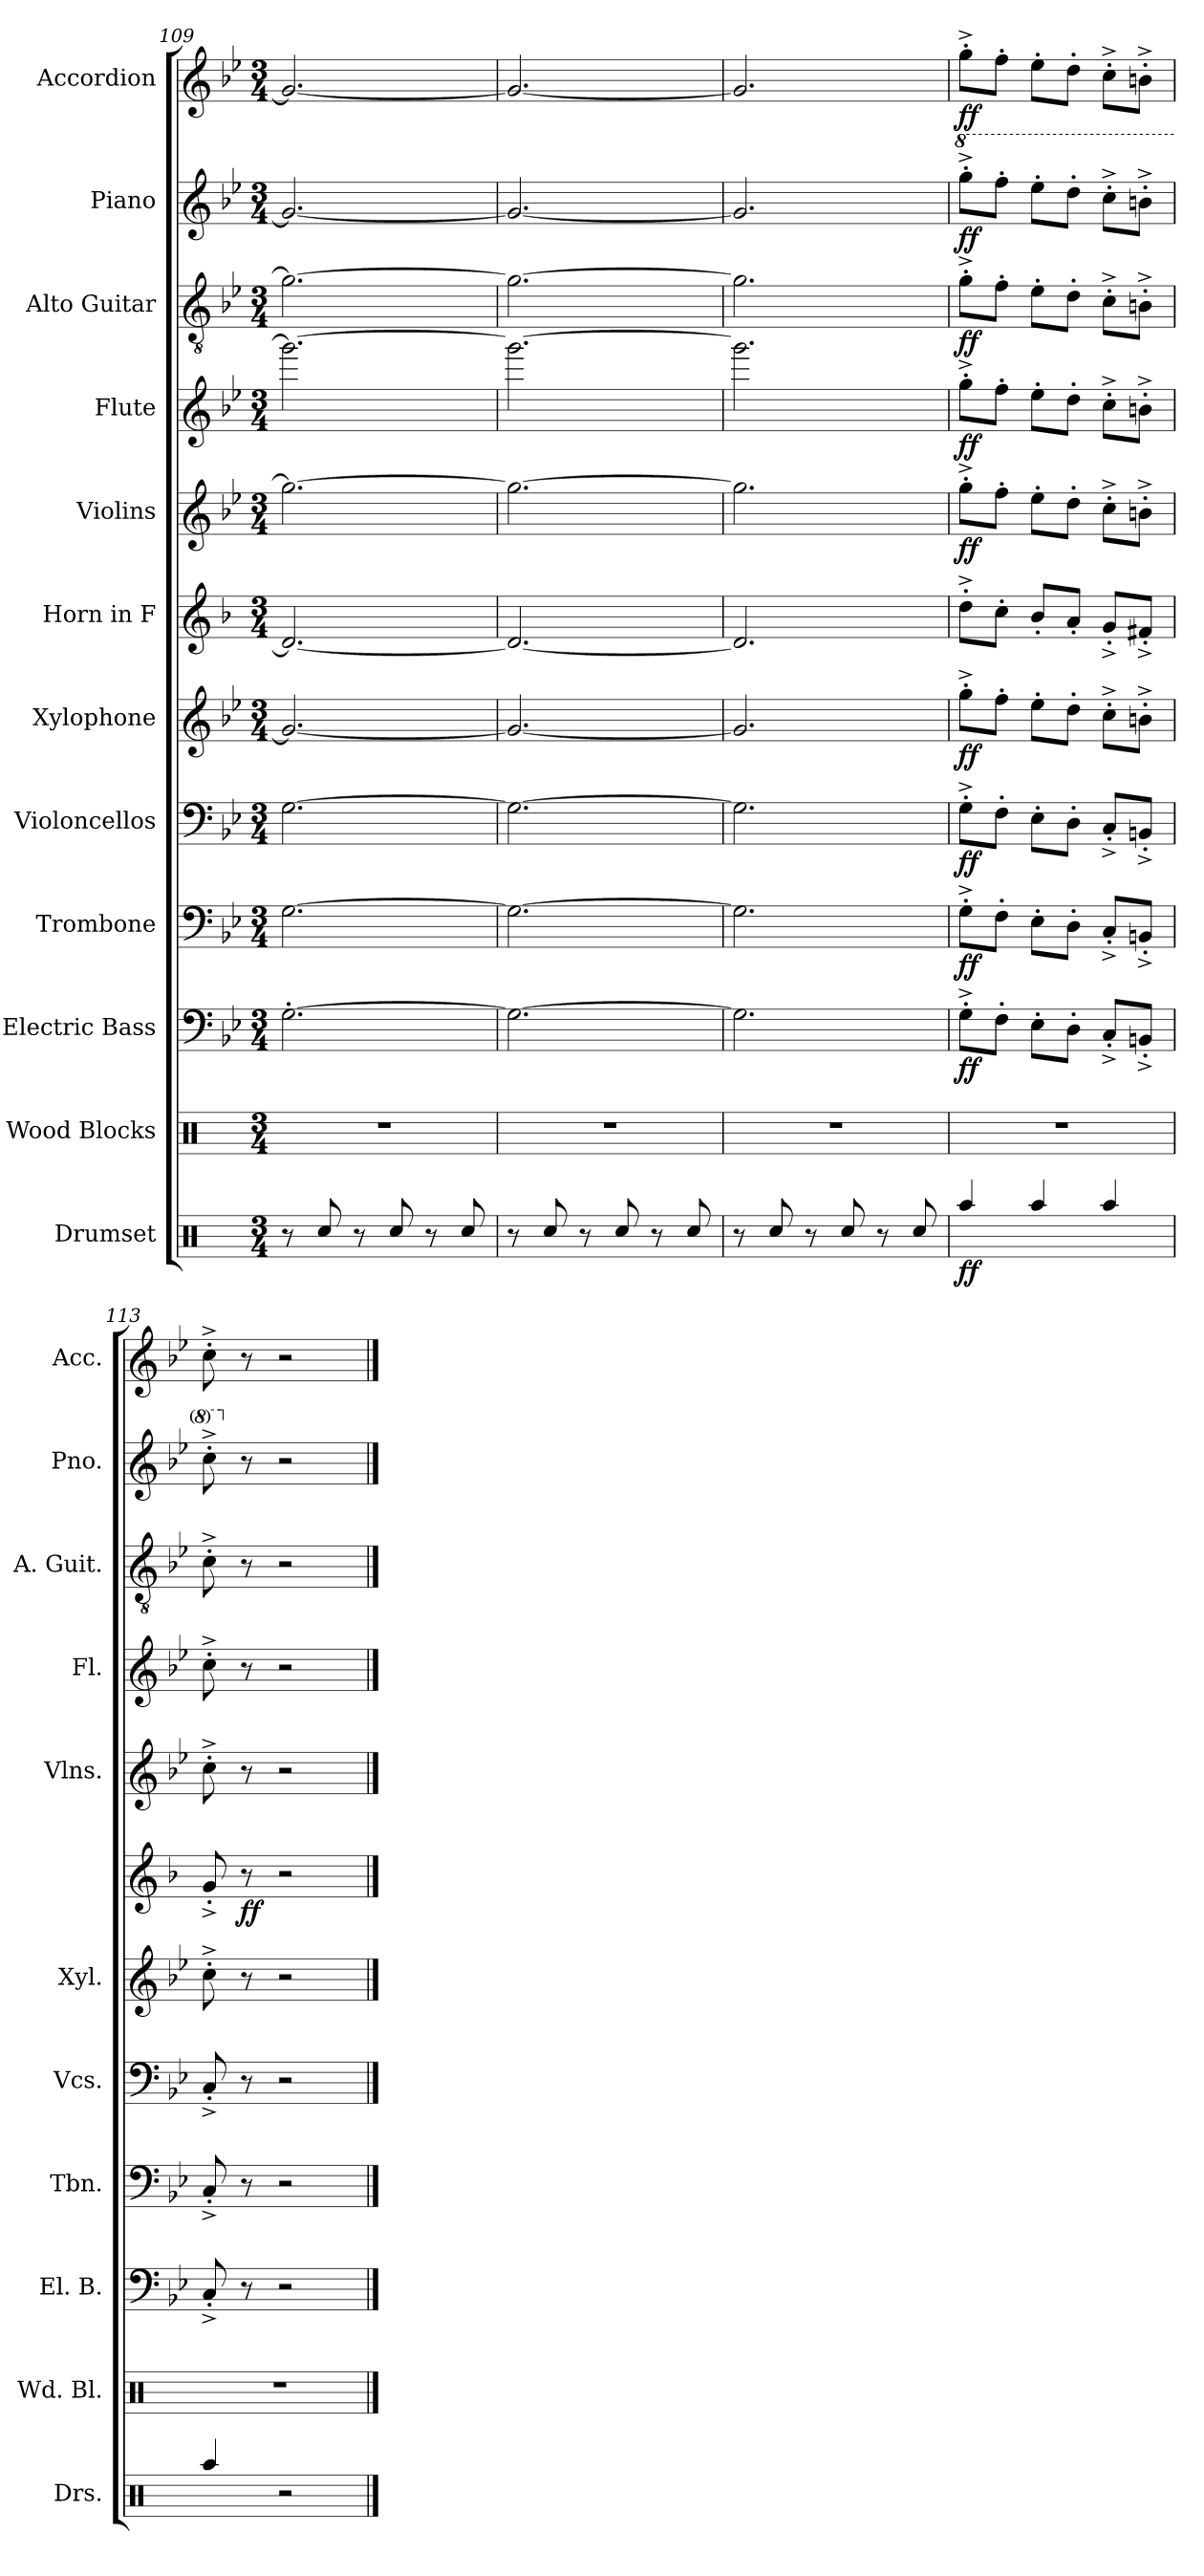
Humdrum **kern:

**kern	**dynam	**kern	**kern	**dynam	**kern	**dynam	**kern	**dynam	**kern	**dynam	**kern	**dynam	**kern	**dynam	**kern	**dynam	**kern	**dynam	**kern	**dynam	**kern	**dynam
*part12	*part12	*part11	*part10	*part10	*part9	*part9	*part8	*part8	*part7	*part7	*part6	*part6	*part5	*part5	*part4	*part4	*part3	*part3	*part2	*part2	*part1	*part1
*staff12	*staff12	*staff11	*staff10	*staff10	*staff9	*staff9	*staff8	*staff8	*staff7	*staff7	*staff6	*staff6	*staff5	*staff5	*staff4	*staff4	*staff3	*staff3	*staff2	*staff2	*staff1	*staff1
*I"Drumset	*	*I"Wood Blocks	*I"Electric Bass	*	*I"Trombone	*	*I"Violoncellos	*	*I"Xylophone	*	*I"Horn in F	*	*I"Violins	*	*I"Flute	*	*I"Alto Guitar	*	*I"Piano	*	*I"Accordion	*
*I'Drs.	*	*I'Wd. Bl.	*I'El. B.	*	*I'Tbn.	*	*I'Vcs.	*	*I'Xyl.	*	*	*	*I'Vlns.	*	*I'Fl.	*	*I'A. Guit.	*	*I'Pno.	*	*I'Acc.	*
*clefX	*	*clefX	*clefF4	*	*clefF4	*	*clefF4	*	*clefG2	*	*clefG2	*	*clefG2	*	*clefG2	*	*clefGv2	*	*clefG2	*	*clefG2	*
*	*	*	*ITrd7c12	*	*	*	*	*	*ITrd-7c-12	*	*ITrd4c7	*	*	*	*	*	*	*	*	*	*	*
*k[]	*	*k[]	*k[b-e-]	*	*k[b-e-]	*	*k[b-e-]	*	*k[b-e-]	*	*k[b-e-]	*	*k[b-e-]	*	*k[b-e-]	*	*k[b-e-]	*	*k[b-e-]	*	*k[b-e-]	*
*M3/4	*	*M3/4	*M3/4	*	*M3/4	*	*M3/4	*	*M3/4	*	*M3/4	*	*M3/4	*	*M3/4	*	*M3/4	*	*M3/4	*	*M3/4	*
=109	=109	=109	=109	=109	=109	=109	=109	=109	=109	=109	=109	=109	=109	=109	=109	=109	=109	=109	=109	=109	=109	=109
8r	.	2.r	[2.GG'\	.	[2.G\	.	[2.G\	.	2.gg/_	.	2.G/_	.	2.gg\_	.	2.ggg\_	.	2.g\_	.	2.g/_	.	2.g/_	.
8Rcc/	.	.	.	.	.	.	.	.	.	.	.	.	.	.	.	.	.	.	.	.	.	.
8r	.	.	.	.	.	.	.	.	.	.	.	.	.	.	.	.	.	.	.	.	.	.
8Rcc/	.	.	.	.	.	.	.	.	.	.	.	.	.	.	.	.	.	.	.	.	.	.
8r	.	.	.	.	.	.	.	.	.	.	.	.	.	.	.	.	.	.	.	.	.	.
8Rcc/	.	.	.	.	.	.	.	.	.	.	.	.	.	.	.	.	.	.	.	.	.	.
=110	=110	=110	=110	=110	=110	=110	=110	=110	=110	=110	=110	=110	=110	=110	=110	=110	=110	=110	=110	=110	=110	=110
8r	.	2.r	2.GG\_	.	2.G\_	.	2.G\_	.	2.gg/_	.	2.G/_	.	2.gg\_	.	2.ggg\_	.	2.g\_	.	2.g/_	.	2.g/_	.
8Rcc/	.	.	.	.	.	.	.	.	.	.	.	.	.	.	.	.	.	.	.	.	.	.
8r	.	.	.	.	.	.	.	.	.	.	.	.	.	.	.	.	.	.	.	.	.	.
8Rcc/	.	.	.	.	.	.	.	.	.	.	.	.	.	.	.	.	.	.	.	.	.	.
8r	.	.	.	.	.	.	.	.	.	.	.	.	.	.	.	.	.	.	.	.	.	.
8Rcc/	.	.	.	.	.	.	.	.	.	.	.	.	.	.	.	.	.	.	.	.	.	.
=111	=111	=111	=111	=111	=111	=111	=111	=111	=111	=111	=111	=111	=111	=111	=111	=111	=111	=111	=111	=111	=111	=111
8r	.	2.r	2.GG\]	.	2.G\]	.	2.G\]	.	2.gg/]	.	2.G/]	.	2.gg\]	.	2.ggg\]	.	2.g\]	.	2.g/]	.	2.g/]	.
8Rcc/	.	.	.	.	.	.	.	.	.	.	.	.	.	.	.	.	.	.	.	.	.	.
8r	.	.	.	.	.	.	.	.	.	.	.	.	.	.	.	.	.	.	.	.	.	.
8Rcc/	.	.	.	.	.	.	.	.	.	.	.	.	.	.	.	.	.	.	.	.	.	.
8r	.	.	.	.	.	.	.	.	.	.	.	.	.	.	.	.	.	.	.	.	.	.
8Rcc/	.	.	.	.	.	.	.	.	.	.	.	.	.	.	.	.	.	.	.	.	.	.
=112	=112	=112	=112	=112	=112	=112	=112	=112	=112	=112	=112	=112	=112	=112	=112	=112	=112	=112	=112	=112	=112	=112
*	*	*	*	*	*	*	*	*	*	*	*	*	*	*	*	*	*	*	*8va	*	*	*
!	!LO:DY:b	!	!	!LO:DY:b	!	!LO:DY:b	!	!LO:DY:b	!	!LO:DY:b	!	!	!	!LO:DY:b	!	!LO:DY:b	!	!LO:DY:b	!	!LO:DY:b	!	!LO:DY:b
4Raa/	ff	2.r	8GG'^\L	ff	8G'^\L	ff	8G'^\L	ff	8ggg'^\L	ff	8g'^\L	.	8gg'^\L	ff	8gg'^\L	ff	8g'^\L	ff	8ggg'^\L	ff	8gg'^\L	ff
.	.	.	8FF'\J	.	8F'\J	.	8F'\J	.	8fff'\J	.	8f'\J	.	8ff'\J	.	8ff'\J	.	8f'\J	.	8fff'\J	.	8ff'\J	.
4Raa/	.	.	8EE-'\L	.	8E-'\L	.	8E-'\L	.	8eee-'\L	.	8e-'/L	.	8ee-'\L	.	8ee-'\L	.	8e-'\L	.	8eee-'\L	.	8ee-'\L	.
.	.	.	8DD'\J	.	8D'\J	.	8D'\J	.	8ddd'\J	.	8d'/J	.	8dd'\J	.	8dd'\J	.	8d'\J	.	8ddd'\J	.	8dd'\J	.
4Raa/	.	.	8CC'^/L	.	8C'^/L	.	8C'^/L	.	8ccc'^\L	.	8c'^/L	.	8cc'^\L	.	8cc'^\L	.	8c'^\L	.	8ccc'^\L	.	8cc'^\L	.
.	.	.	8BBBn'^/J	.	8BBn'^/J	.	8BBn'^/J	.	8bbn'^\J	.	8Bn'^/J	.	8bn'^\J	.	8bn'^\J	.	8Bn'^\J	.	8bbn'^\J	.	8bn'^\J	.
!!LO:PB:g=z
=113	=113	=113	=113	=113	=113	=113	=113	=113	=113	=113	=113	=113	=113	=113	=113	=113	=113	=113	=113	=113	=113	=113
4Raa/	.	2.r	8CC'^/	.	8C'^/	.	8C'^/	.	8ccc'^\	.	8c'^/	.	8cc'^\	.	8cc'^\	.	8c'^\	.	8ccc'^\	.	8cc'^\	.
*	*	*	*	*	*	*	*	*	*	*	*	*	*	*	*	*	*	*	*X8va	*	*	*
!	!	!	!	!	!	!	!	!	!	!	!	!LO:DY:b	!	!	!	!	!	!	!	!	!	!
.	.	.	8r	.	8r	.	8r	.	8r	.	8r	ff	8r	.	8r	.	8r	.	8r	.	8r	.
2r	.	.	2r	.	2r	.	2r	.	2r	.	2r	.	2r	.	2r	.	2r	.	2r	.	2r	.
==	==	==	==	==	==	==	==	==	==	==	==	==	==	==	==	==	==	==	==	==	==	==
*-	*-	*-	*-	*-	*-	*-	*-	*-	*-	*-	*-	*-	*-	*-	*-	*-	*-	*-	*-	*-	*-	*-
